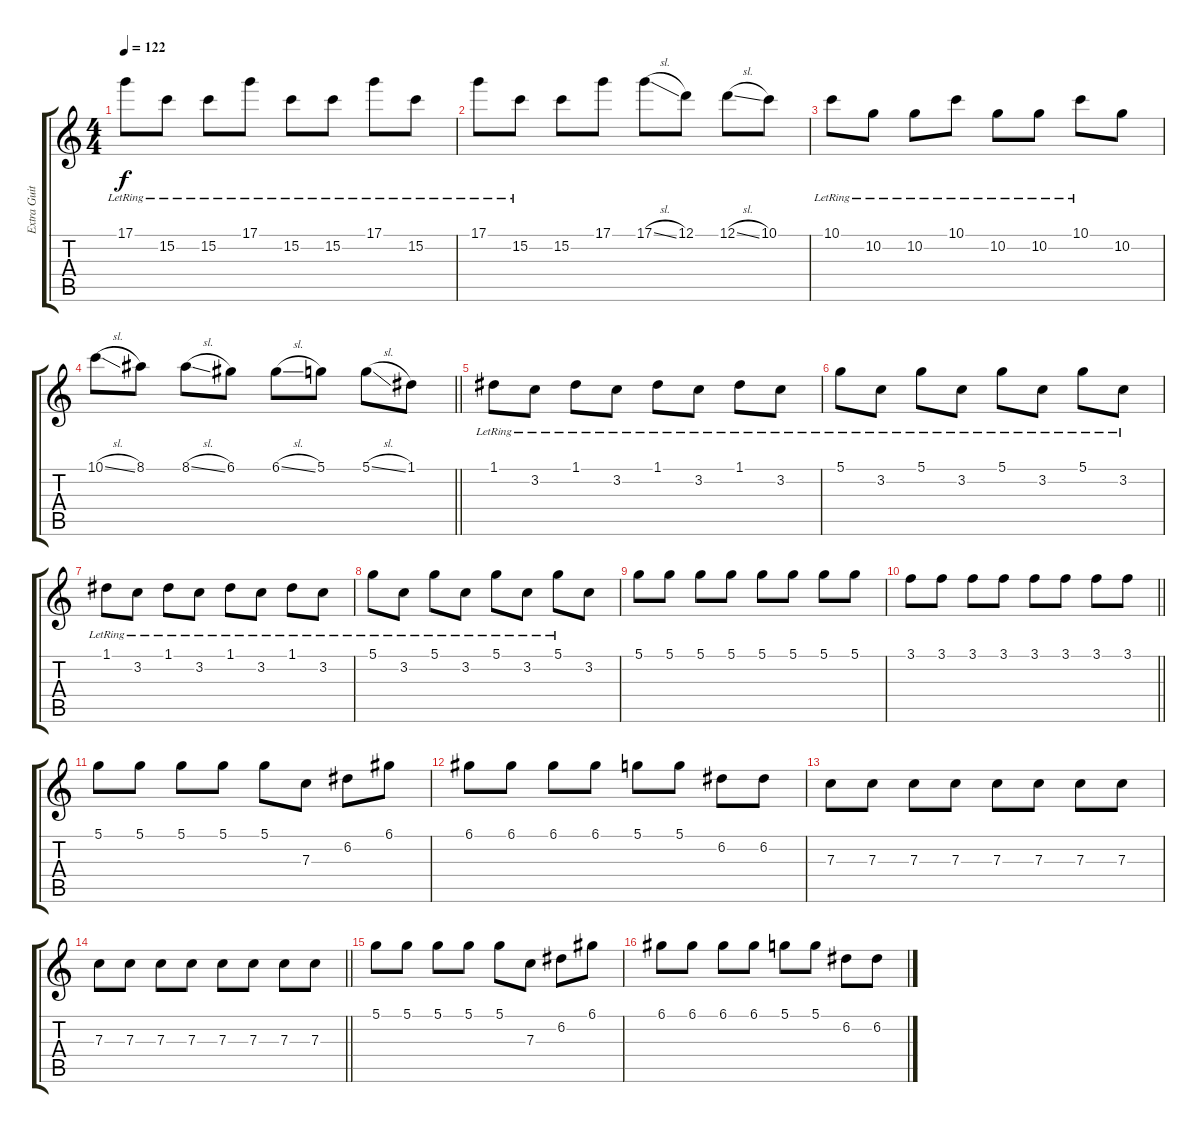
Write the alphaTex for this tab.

\track ("Extra Guitar" "Extra Guit") {instrument distortionguitar}
\staff {score tabs}
\tuning (D4 A3 F3 C3 G2 C2) {hide}
\ts (4 4)
\tempo 122
\clef g2
\ks c
17.1{lr}.8{dy f} 15.2{lr}.8 15.2{lr}.8 17.1{lr}.8 15.2{lr}.8 15.2{lr}.8 17.1{lr}.8 15.2{lr}.8 |
17.1{lr}.8 15.2{lr}.8 15.2.8 17.1.8 17.1{sl}.8 12.1.8 12.1{sl}.8 10.1.8 |
10.1{lr}.8 10.2{lr}.8 10.2{lr}.8 10.1{lr}.8 10.2{lr}.8 10.2{lr}.8 10.1{lr}.8 10.2.8 |
\barLineRight lightlight
10.1{sl}.8 8.1.8 8.1{sl}.8 6.1.8 6.1{sl}.8 5.1.8 5.1{sl}.8 1.1.8 |
1.1{lr}.8 3.2{lr}.8 1.1{lr}.8 3.2{lr}.8 1.1{lr}.8 3.2{lr}.8 1.1{lr}.8 3.2{lr}.8 |
5.1{lr}.8 3.2{lr}.8 5.1{lr}.8 3.2{lr}.8 5.1{lr}.8 3.2{lr}.8 5.1{lr}.8 3.2{lr}.8 |
1.1{lr}.8 3.2{lr}.8 1.1{lr}.8 3.2{lr}.8 1.1{lr}.8 3.2{lr}.8 1.1{lr}.8 3.2{lr}.8 |
5.1{lr}.8 3.2{lr}.8 5.1{lr}.8 3.2{lr}.8 5.1{lr}.8 3.2{lr}.8 5.1{lr}.8 3.2.8 |
5.1.8 5.1.8 5.1.8 5.1.8 5.1.8 5.1.8 5.1.8 5.1.8 |
\barLineRight lightlight
3.1.8 3.1.8 3.1.8 3.1.8 3.1.8 3.1.8 3.1.8 3.1.8 |
5.1.8 5.1.8 5.1.8 5.1.8 5.1.8 7.3.8 6.2.8 6.1.8 |
6.1.8 6.1.8 6.1.8 6.1.8 5.1.8 5.1.8 6.2.8 6.2.8 |
7.3.8 7.3.8 7.3.8 7.3.8 7.3.8 7.3.8 7.3.8 7.3.8 |
\barLineRight lightlight
7.3.8 7.3.8 7.3.8 7.3.8 7.3.8 7.3.8 7.3.8 7.3.8 |
5.1.8 5.1.8 5.1.8 5.1.8 5.1.8 7.3.8 6.2.8 6.1.8 |
6.1.8 6.1.8 6.1.8 6.1.8 5.1.8 5.1.8 6.2.8 6.2.8
